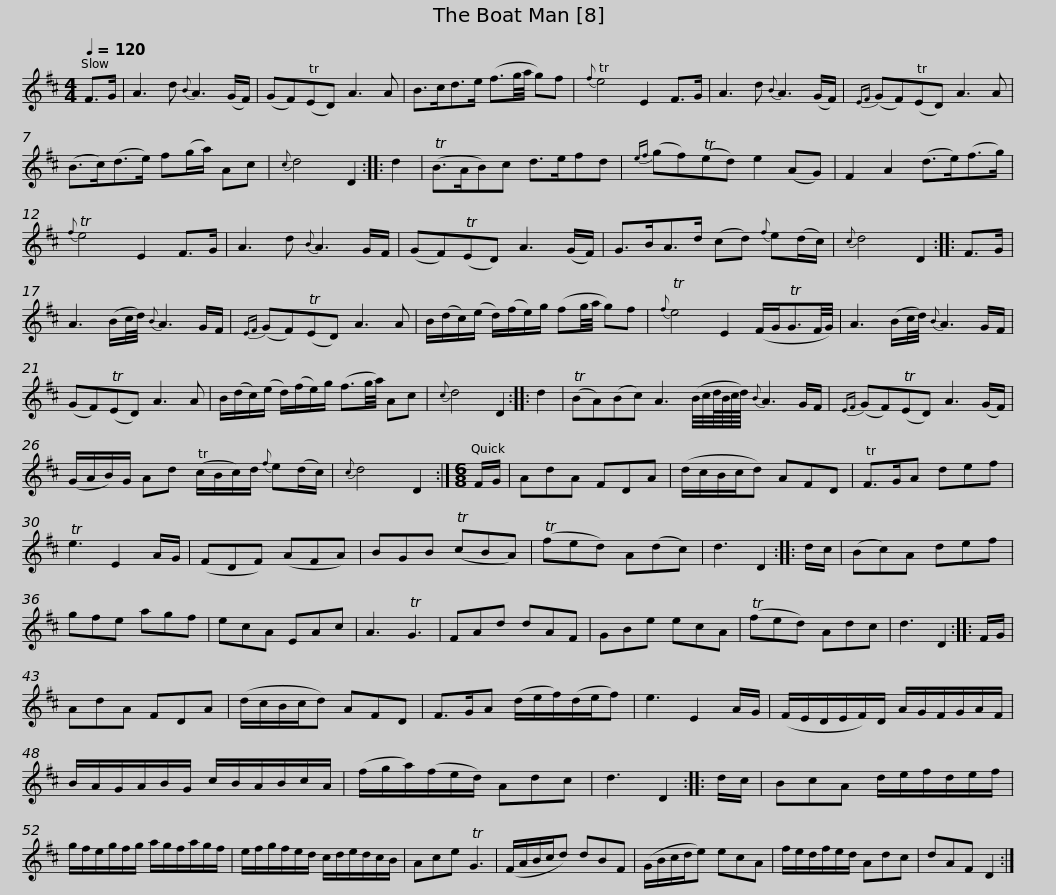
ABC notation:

X:1
L:1/8
Q:1/4=120
M:4/4
I:linebreak $
K:D
V:1 treble
V:1
 F>G | A3 d{B} A3 (G/F/) | (GF)(TED) A3 A | B>cd>e (f3/2g/4a/4 g)f |{f} Te4 E2 F>G | %5
 A3 d{B} A3 (G/F/) |${EF} (GF)(TED) A3 A | (B>c)(d>e) f(g/a/) Ac |{c} d4 D2 :: d2 | %10
 (TB>AB)c d>efd |{ef} (gf)(Ted) e2 (AG) |$ F2 A2 (d>e)(f>g) |{f} Te4 E2 F>G | A3 d{B} A3 G/F/ | %15
 (GF)(TED) A3 (G/F/) | G>BA>d (cd){f} e(d/c/) |{c} d4 D2 ::$ F>G | A3 (B/c/4d/4){B} A3 G/F/ | %20
{EF} (GF)(TED) A3 A | B/(d/c/)(e/ d/)(f/e/)g/ (fg/4a/4 g)f |{f} Te4 E2 (F/G<TGF/4G/4) |$ A3 (B/c/4d/4){B} A3 G/F/ | (GF)(TED) A3 A | %25
 B/(d/c/)(e/ d/)(f/e/)g/ (f3/2g/4a/4) Ac |{c} d4 D2 :: d2 |$ (TBA)(Bc) A3 (B/4c/4d/8B/8c/8d/8){B} A3 G/F/ |{EF} (GF)(TED) A3 (G/F/) | %30
 (G/A/B/)G/ Ad (Tc/B/c/)d/{f} e(d/c/) |{c} d4 D2 :|$[M:6/8] F/G/ | AdA FDA | (d/c/B/c/d) AFD | %35
 TF>GA def | Te3 E2 A/G/ | (FDF) (AFA) | BGB (TcBA) | (Tfed) A(dc) |$ %40
 d3 D2 :: d/c/ | (Bc)A def | gfe agf | ecA EAc | %45
 A3 TG3 | FAd dAF | GBe ecA | (Tfed) Adc |$ d3 D2 :: %50
 F/G/ | AdA FDA | (d/c/B/c/d) AFD | F>GA (d/e/f/)(d/e/f) | e3 E2 A/G/ | %55
 (F/E/D/E/F/)D/ A/G/F/G/A/F/ |$ B/A/G/A/B/G/ c/B/A/B/c/A/ | (f/g/a/)(f/e/d/) Adc | d3 D2 :: d/c/ | %60
 BcA d/e/f/d/e/f/ |$ g/f/e/g/f/g/ a/g/f/a/g/f/ | e/f/g/f/e/d/ c/d/e/d/c/B/ | Ace TG3 | (F/A/B/c/d) dBF | %65
 (G/B/c/d/e) ecA |$ f/e/d/f/e/d/ Adc | dAF D2 :| %68
